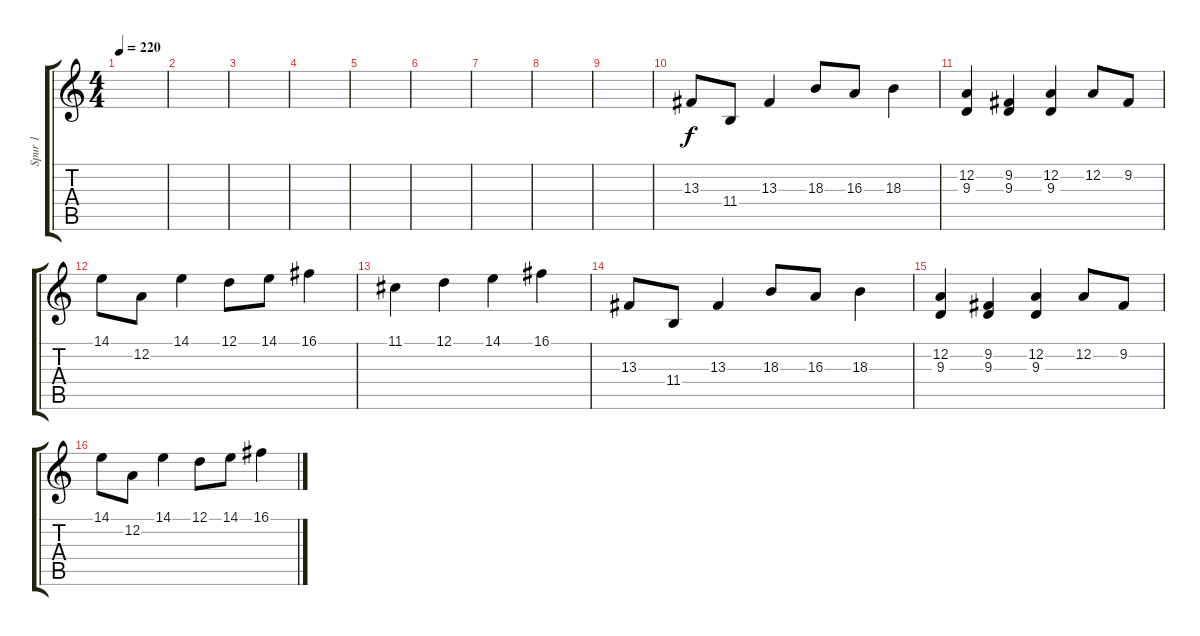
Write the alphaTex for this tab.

\track ("Spur 1" "Spur 1") {instrument accordion}
\staff {score tabs}
\tuning (D4 A3 F3 C3 G2 D2) {hide}
\ts (4 4)
\tempo 220
\clef g2
\ks c
|
|
|
|
|
|
|
|
|
13.3.8 11.4.8 13.3.4 18.3.8 16.3.8 18.3.4 |
(12.2 9.3).4 (9.2 9.3).4 (12.2 9.3).4 12.2.8 9.2.8 |
14.1.8 12.2.8 14.1.4 12.1.8 14.1.8 16.1.4 |
11.1.4 12.1.4 14.1.4 16.1.4 |
13.3.8 11.4.8 13.3.4 18.3.8 16.3.8 18.3.4 |
(12.2 9.3).4 (9.2 9.3).4 (12.2 9.3).4 12.2.8 9.2.8 |
14.1.8 12.2.8 14.1.4 12.1.8 14.1.8 16.1.4
